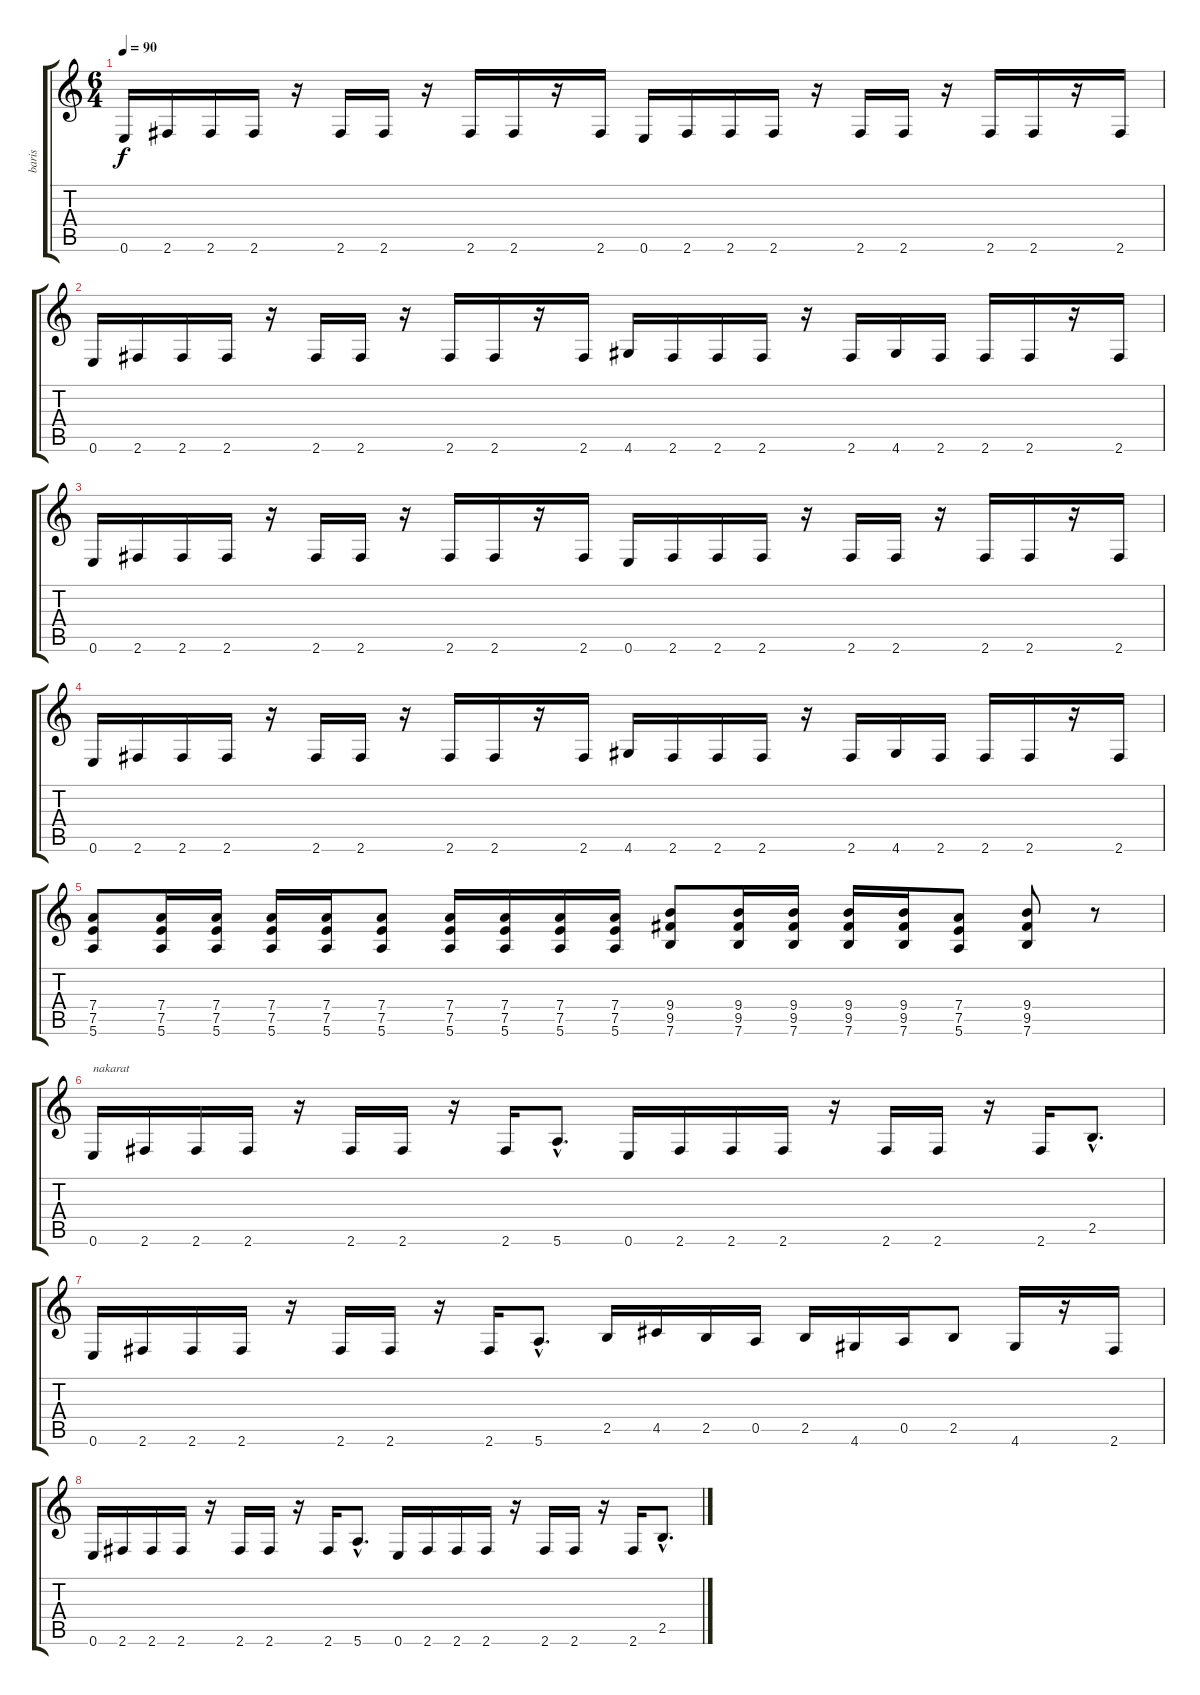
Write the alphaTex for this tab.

\track ("baris" "baris") {instrument overdrivenguitar}
\staff {score tabs}
\tuning (E4 B3 G3 D3 A2 E2) {hide}
\ts (6 4)
\tempo 90
\clef g2
\ks c
0.6.16{dy f} 2.6.16 2.6.16 2.6.16 r.16 2.6.16 2.6.16 r.16 2.6.16 2.6.16 r.16 2.6.16 0.6.16 2.6.16 2.6.16 2.6.16 r.16 2.6.16 2.6.16 r.16 2.6.16 2.6.16 r.16 2.6.16 |
0.6.16 2.6.16 2.6.16 2.6.16 r.16 2.6.16 2.6.16 r.16 2.6.16 2.6.16 r.16 2.6.16 4.6.16 2.6.16 2.6.16 2.6.16 r.16 2.6.16 4.6.16 2.6.16 2.6.16 2.6.16 r.16 2.6.16 |
0.6.16 2.6.16 2.6.16 2.6.16 r.16 2.6.16 2.6.16 r.16 2.6.16 2.6.16 r.16 2.6.16 0.6.16 2.6.16 2.6.16 2.6.16 r.16 2.6.16 2.6.16 r.16 2.6.16 2.6.16 r.16 2.6.16 |
0.6.16 2.6.16 2.6.16 2.6.16 r.16 2.6.16 2.6.16 r.16 2.6.16 2.6.16 r.16 2.6.16 4.6.16 2.6.16 2.6.16 2.6.16 r.16 2.6.16 4.6.16 2.6.16 2.6.16 2.6.16 r.16 2.6.16 |
(7.4 7.5 5.6).8 (7.4 7.5 5.6).16 (7.4 7.5 5.6).16 (7.4 7.5 5.6).16 (7.4 7.5 5.6).16 (7.4 7.5 5.6).8 (7.4 7.5 5.6).16 (7.4 7.5 5.6).16 (7.4 7.5 5.6).16 (7.4 7.5 5.6).16 (9.4 9.5 7.6).8 (9.4 9.5 7.6).16 (9.4 9.5 7.6).16 (9.4 9.5 7.6).16 (9.4 9.5 7.6).16 (7.4 7.5 5.6).8 (9.4 9.5 7.6).8 r.8 |
0.6.16{txt "nakarat"} 2.6.16 2.6.16 2.6.16 r.16 2.6.16 2.6.16 r.16 2.6.16 5.6{hac}.8{d} 0.6.16 2.6.16 2.6.16 2.6.16 r.16 2.6.16 2.6.16 r.16 2.6.16 2.5{hac}.8{d} |
0.6.16 2.6.16 2.6.16 2.6.16 r.16 2.6.16 2.6.16 r.16 2.6.16 5.6{hac}.8{d} 2.5.16 4.5.16 2.5.16 0.5.16 2.5.16 4.6.16 0.5.16 2.5.8 4.6.16 r.16 2.6.16 |
0.6.16 2.6.16 2.6.16 2.6.16 r.16 2.6.16 2.6.16 r.16 2.6.16 5.6{hac}.8{d} 0.6.16 2.6.16 2.6.16 2.6.16 r.16 2.6.16 2.6.16 r.16 2.6.16 2.5{hac}.8{d}
